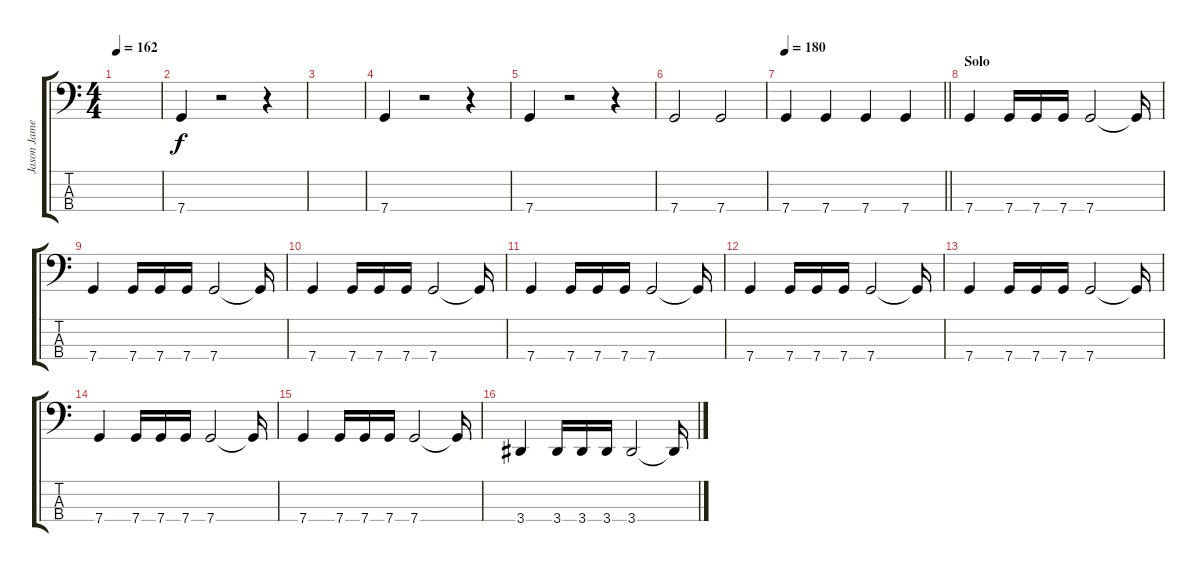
\track ("Jason James" "Jason Jame") {instrument electricbasspick}
\staff {score tabs}
\tuning (F2 C2 G1 C1) {hide}
\ts (4 4)
\tempo 162
\clef f4
\ks c
|
7.4.4 r.2 r.4 |
|
7.4.4 r.2 r.4 |
7.4.4 r.2 r.4 |
7.4.2 7.4.2 |
\tempo 180
\barLineRight lightlight
7.4.4 7.4.4 7.4.4 7.4.4 |
\section ("" "Solo")
7.4.4 7.4.16 7.4.16 7.4.16 7.4.2 7.4{t}.16 |
7.4.4 7.4.16 7.4.16 7.4.16 7.4.2 7.4{t}.16 |
7.4.4 7.4.16 7.4.16 7.4.16 7.4.2 7.4{t}.16 |
7.4.4 7.4.16 7.4.16 7.4.16 7.4.2 7.4{t}.16 |
7.4.4 7.4.16 7.4.16 7.4.16 7.4.2 7.4{t}.16 |
7.4.4 7.4.16 7.4.16 7.4.16 7.4.2 7.4{t}.16 |
7.4.4 7.4.16 7.4.16 7.4.16 7.4.2 7.4{t}.16 |
7.4.4 7.4.16 7.4.16 7.4.16 7.4.2 7.4{t}.16 |
3.4.4 3.4.16 3.4.16 3.4.16 3.4.2 3.4{t}.16
